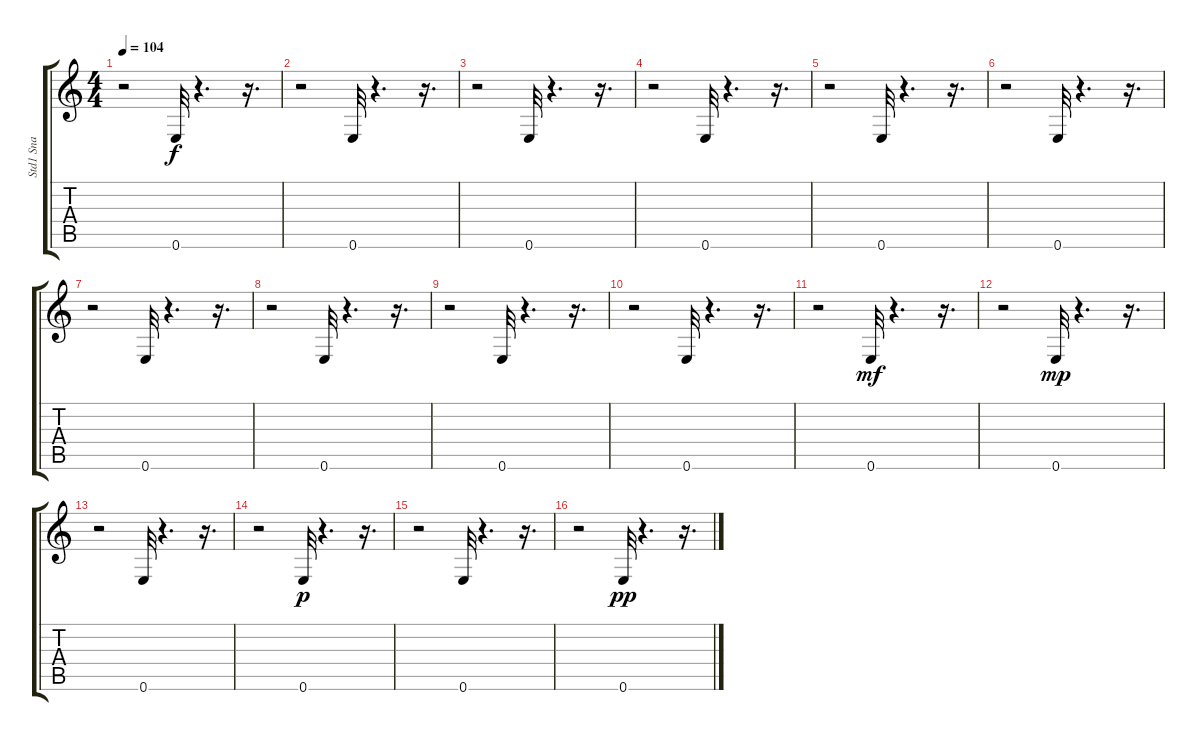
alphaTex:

\track ("  Std1 Snare2" "  Std1 Sna") {instrument acousticguitarsteel}
\staff {score tabs}
\tuning (E4 B3 G3 D3 A2 E2) {hide}
\ts (4 4)
\tempo 104
\clef g2
\ks c
r.2{dy f} 0.6.32 r.4{d} r.16{d} |
r.2 0.6.32 r.4{d} r.16{d} |
r.2 0.6.32 r.4{d} r.16{d} |
r.2 0.6.32 r.4{d} r.16{d} |
r.2 0.6.32 r.4{d} r.16{d} |
r.2 0.6.32 r.4{d} r.16{d} |
r.2 0.6.32 r.4{d} r.16{d} |
r.2 0.6.32 r.4{d} r.16{d} |
r.2 0.6.32 r.4{d} r.16{d} |
r.2 0.6.32 r.4{d} r.16{d} |
r.2 0.6.32{dy mf} r.4{d} r.16{d} |
r.2 0.6.32{dy mp} r.4{d} r.16{d} |
r.2 0.6.32 r.4{d} r.16{d} |
r.2 0.6.32{dy p} r.4{d} r.16{d} |
r.2 0.6.32 r.4{d} r.16{d} |
r.2 0.6.32{dy pp} r.4{d} r.16{d}
